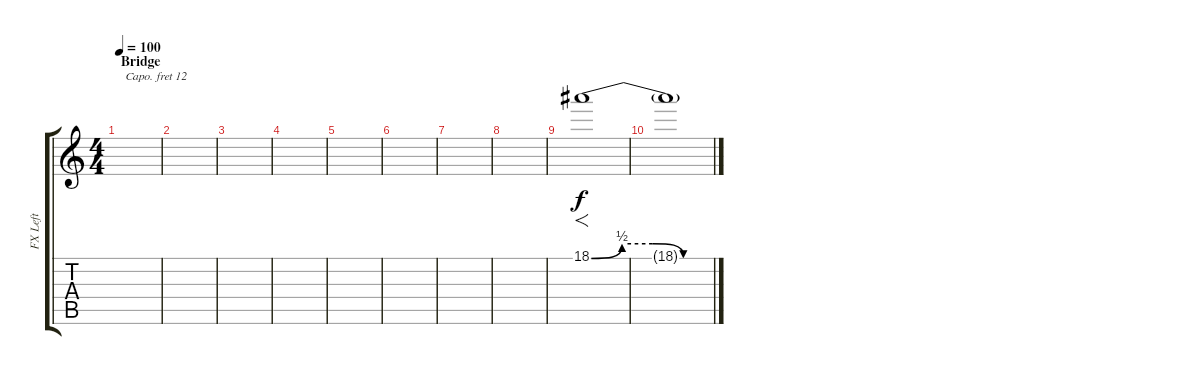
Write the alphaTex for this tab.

\track ("FX Left" "FX Left") {instrument whistle}
\staff {score tabs}
\capo 12
\tuning (E4 B3 G3 D3 A2 E2) {hide}
\ts (4 4)
\section ("" "Bridge")
\tempo 100
\clef g2
\ks c
|
|
|
|
|
|
|
|
18.1{be (custom 0 0 15 2 30 2 45 0 60 0)}.1{f instrument whistle} |
18.1{t}.1{volume 0}
